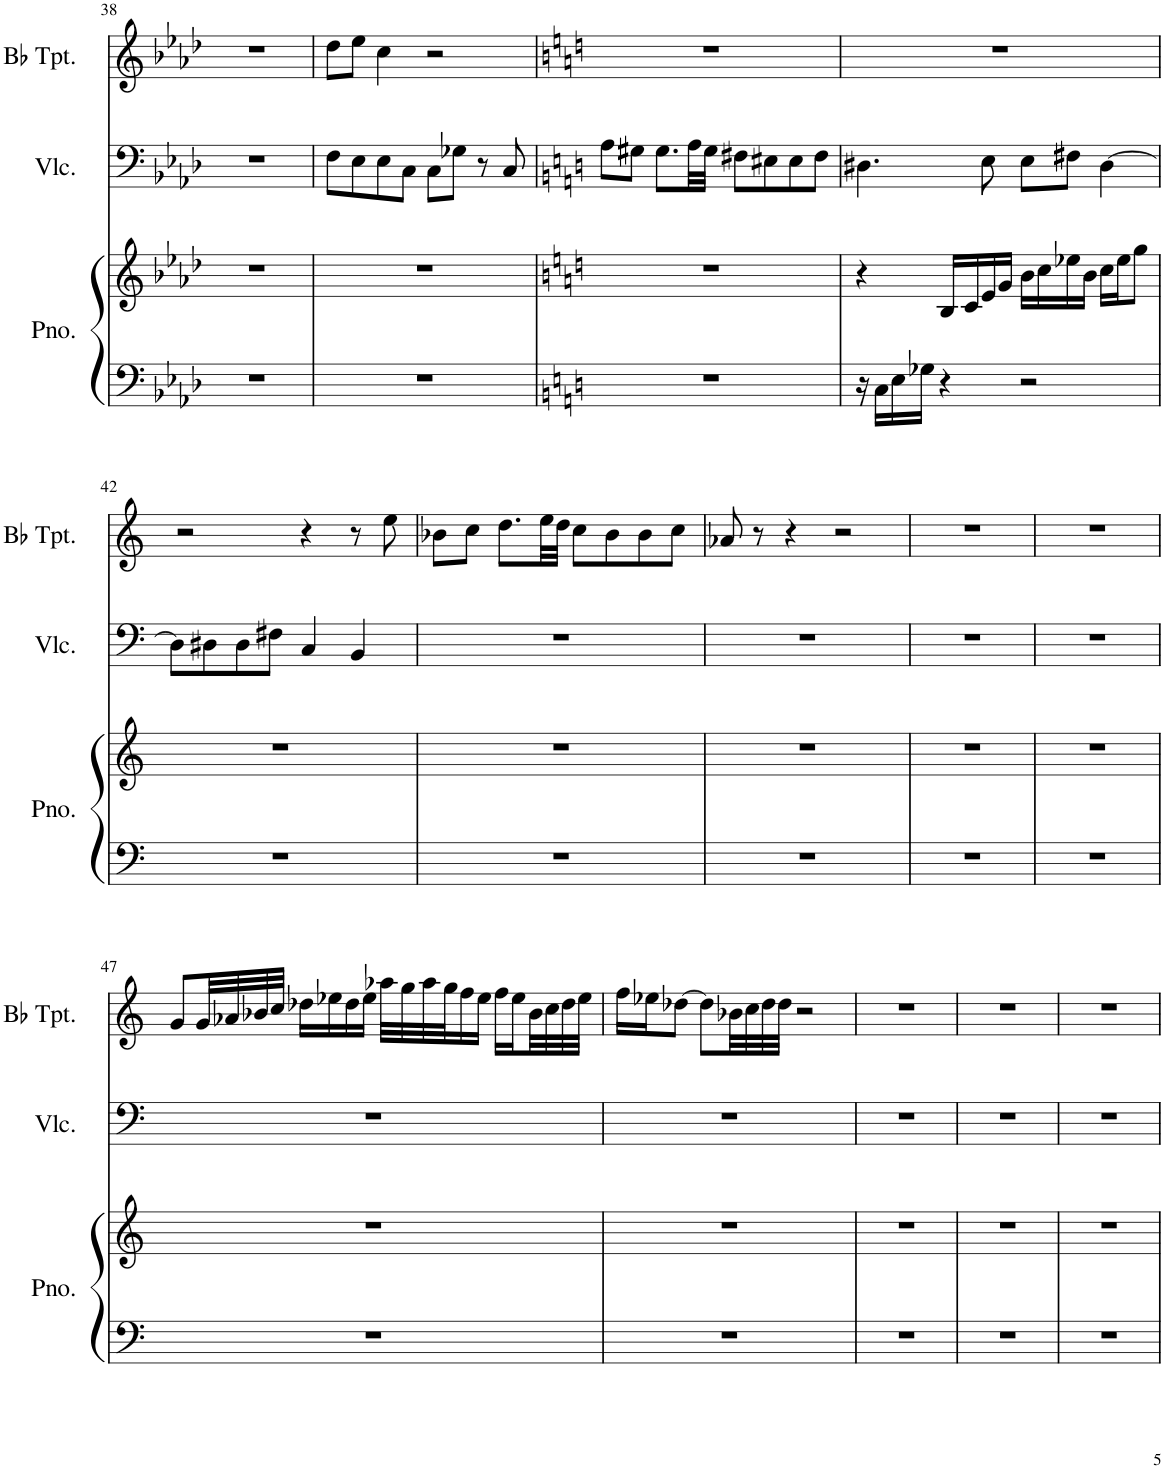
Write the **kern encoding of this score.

**kern	**kern	**kern	**kern
*part3	*part3	*part2	*part1
*staff4	*staff3	*staff2	*staff1
*I"Piano	*	*I"Violoncello	*I"Bb Trumpet
*I'Pno.	*	*I'Vlc.	*I'Bb Tpt.
!!LO:PB:g=z
*clefF4	*clefG2	*clefF4	*clefG2
*	*	*	*ITrd1c2
*k[b-e-a-d-]	*k[b-e-a-d-]	*k[b-e-a-d-]	*k[b-e-a-d-]
*M4/4	*M4/4	*M4/4	*M4/4
=38	=38	=38	=38
1r	1r	1r	1r
=39	=39	=39	=39
1r	1r	8F\L	8dd-\L
.	.	8E-\	8ee-\J
.	.	8E-\	4cc\
.	.	8C\J	.
.	.	8C\L	2r
.	.	8G-X\J	.
.	.	8r	.
.	.	8C/	.
=40	=40	=40	=40
*k[]	*k[]	*k[]	*k[]
1r	1r	8A\L	1r
.	.	8G#X\J	.
.	.	8.G#\L	.
.	.	32A\LL	.
.	.	32G#\JJJ	.
.	.	8F#X\L	.
.	.	8E#X\	.
.	.	8E#\	.
.	.	8F#\J	.
=41	=41	=41	=41
16r	4r	4.D#X\	1r
16C\LL	.	.	.
16E\	.	.	.
16G-X\JJ	.	.	.
4r	16B/LL	.	.
.	16c/	.	.
.	16e/	8E\	.
.	16g/JJ	.	.
2r	16b\LL	8E\L	.
.	16cc\	.	.
.	16ee-X\	8F#X\J	.
.	16b\JJ	.	.
.	16cc\LL	[4D#\	.
.	16ee-\J	.	.
.	8gg\J	.	.
!!LO:LB:g=z
=42	=42	=42	=42
1r	1r	8D#\L]	2r
.	.	8D#X\	.
.	.	8D#\	.
.	.	8F#X\J	.
.	.	4C/	4r
.	.	4BB/	8r
.	.	.	8ee\
=43	=43	=43	=43
1r	1r	1r	8b-X\L
.	.	.	8cc\J
.	.	.	8.dd\L
.	.	.	32ee\LL
.	.	.	32dd\JJJ
.	.	.	8cc\L
.	.	.	8b-\
.	.	.	8b-\
.	.	.	8cc\J
=44	=44	=44	=44
1r	1r	1r	8a-X/
.	.	.	8r
.	.	.	4r
.	.	.	2r
=45	=45	=45	=45
1r	1r	1r	1r
=46	=46	=46	=46
1r	1r	1r	1r
!!LO:LB:g=z
=47	=47	=47	=47
1r	1r	1r	8g/L
.	.	.	32g/LL
.	.	.	32a-X/
.	.	.	32b-X/
.	.	.	32cc/JJJ
.	.	.	16dd-X\LL
.	.	.	16ee-X\
.	.	.	16dd-\
.	.	.	16ee-\JJ
.	.	.	32aa-X\LLL
.	.	.	32gg\
.	.	.	32aa-\
.	.	.	32gg\J
.	.	.	16ff\
.	.	.	16ee-\JJ
.	.	.	16ff\LL
.	.	.	16ee-\
.	.	.	32b-\L
.	.	.	32cc\
.	.	.	32dd-\
.	.	.	32ee-\JJJ
=48	=48	=48	=48
1r	1r	1r	16ff\LL
.	.	.	16ee-X\J
.	.	.	[8dd-X\J
.	.	.	8dd-\L]
.	.	.	32b-X\LL
.	.	.	32cc\
.	.	.	32dd-\
.	.	.	32dd-\JJJ
.	.	.	2r
=49	=49	=49	=49
1r	1r	1r	1r
=50	=50	=50	=50
1r	1r	1r	1r
=51	=51	=51	=51
1r	1r	1r	1r
=	=	=	=
*-	*-	*-	*-
